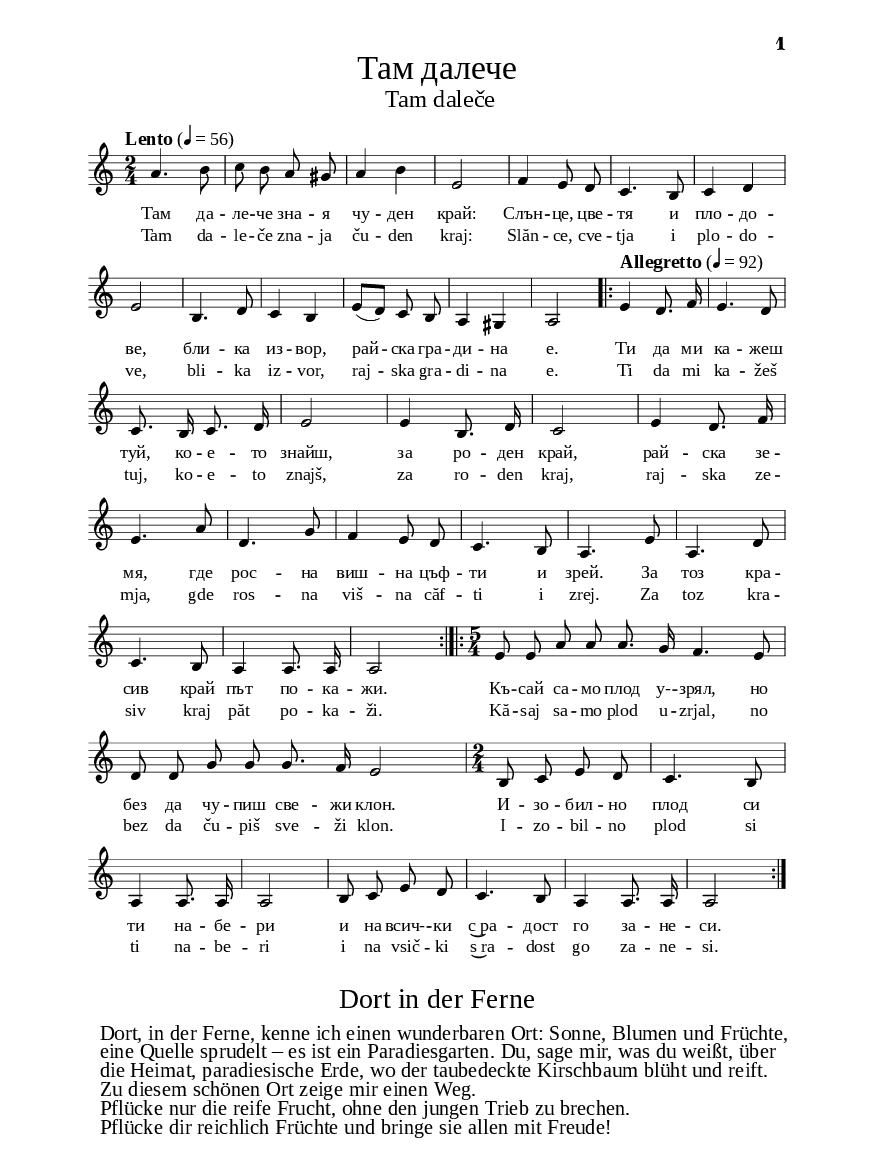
\version "2.24.3"

\include "include/globals.ily"

\bookpart {
  \label #'ref117
  \tocItem \markup "Там далече –  Tam daleče "
  \include "include/bookpart-paper.ily"
  \score {
    \include "include/score-layout.ily"

    \new Voice \absolute {
      \clef treble
      \key a \minor
      \time 2/4
      \tempoFunc "Lento" 4 "56"
      \autoBeamOff
      a'4. b'8 |  c''8 b'8 a'8 gis'8 | a'4 b'4 | e'2 |  f'4 e'8 d'8  |


      c'4. b8 | c'4 d'4 | \break e'2 | b4. d'8 | c'4 b4 | e'8 ( [d'8] ) c'8 b8  |


      a4 gis4 | a2  \bar ".|:-|"
      | \tempoFunc "Allegretto" 4 "92" | e'4 d'8. f'16 | e'4. d'8 | \break  c'8. b16 c'8. d'16 |

      e'2 | e'4 b8. d'16 | c'2 |  e'4 d'8. f'16 | \break e'4. a'8 | d'4. g'8  |

      f'4 e'8 d'8 |   c'4. b8 |   \key a \minor a4. e'8 |  a4. d'8 | \break c'4. b8 |

      a4 a8. a16 | a2 \bar ":|.|:"
      |  \time 5/4
      e'8 e'8 a'8 a'8 a'8. g'16 f'4. e'8  | \break

      d'8 d'8 g'8 g'8 g'8. f'16 e'2 |  \time 2/4  b8 c'8 e'8 d'8 |  c'4. b8  | \break

      a4 a8. a16 | a2 |  b8 c'8 e'8 d'8 | c'4. b8 | a4 a8. a16 | a2 \bar ":|."
    }

    \addlyrics {
      Там   да  --  ле
      --  че   зна  --  я   чу  --  ден   край: Слън --  це,
      цве  --  тя   и   пло  --  до  --  ве,   бли  --  ка   из  --
      вор,   рай  --  ска   гра  --  ди  --  на   е.   Ти   да   ми   ка
      --  жеш   туй,   ко  --  е  --  то   знайш, за   ро  --  ден
      край,   рай  --  ска   зе  --  мя,   где   рос  --  на   виш  --
      на   цъф  --  ти   и   зрей.   За   тоз   кра  --  сив   край
      път   по  --  ка  --  жи.   Къ  --  сай   са  --  мо   плод   "у-"  --
      зрял,   но   без   да   чу  --  пиш   све  --  жи   клон.   И  --
      зо  --  бил  --  но   плод   си   ти   на  --  бе  --  ри   и   на
      "всич-"  --  ки   с~ра  --  дост   го   за  --  не  --  си.
    }


    \addlyrics {
      Tam   da  --  le
      --  če   zna  --  ja   ču  --  den   kraj: Slăn --  ce,
      cve  --  tja   i   plo  --  do  --  ve,   bli  --  ka   iz  --
      vor,   raj  --  ska   gra  --  di  --  na   e.   Ti   da   mi   ka
      --  žeš   tuj,   ko  --  e  --  to   znajš, za   ro  --  den
      kraj,   raj  --  ska   ze  --  mja,   gde   ros  --  na   viš  --
      na   căf  --  ti   i   zrej.   Za   toz   kra  --  siv   kraj
      păt   po  --  ka  --  ži.   Kă  --  saj   sa  --  mo   plod   u  --
      zrjal,   no   bez   da   ču  --  piš   sve  --  ži   klon.   I  --
      zo  --  bil  --  no   plod   si   ti   na  --  be  --  ri   i   na
      vsič  --  ki   s~ra  --  dost   go   za  --  ne  --  si.
    }

    \header {
      title = \titleFunc "Там далече" " Tam daleče"
    }

    \midi{}

  } % score

  \markup \vspace #1


  % include foreign translation(s) of the song
  
\version "2.24.3"

\markup \fill-line { \fontsize #deTitleFontSize "Dort in der Ferne" }
\markup \null
\markup \null
\markup \abs-fontsize #10 {
  \override #`(baseline-skip . ,deCoupletBaselineSkip)

  \column { 
    \line { " "Dort, in der Ferne, kenne ich einen wunderbaren Ort: Sonne, Blumen und Früchte,  }

    \line { " "eine Quelle sprudelt  – es ist ein Paradiesgarten. Du, sage mir, was du weißt, über}

    \line { " " die Heimat, paradiesische Erde, wo der taubedeckte Kirschbaum blüht und reift.  }

    \line { " "Zu diesem schönen Ort zeige mir einen Weg. }

    \line { " "Pflücke nur die reife Frucht, ohne den jungen Trieb zu brechen.  }

    \line { " "Pflücke dir reichlich Früchte und bringe sie allen mit Freude!  }

  }
}




} % bookpart
